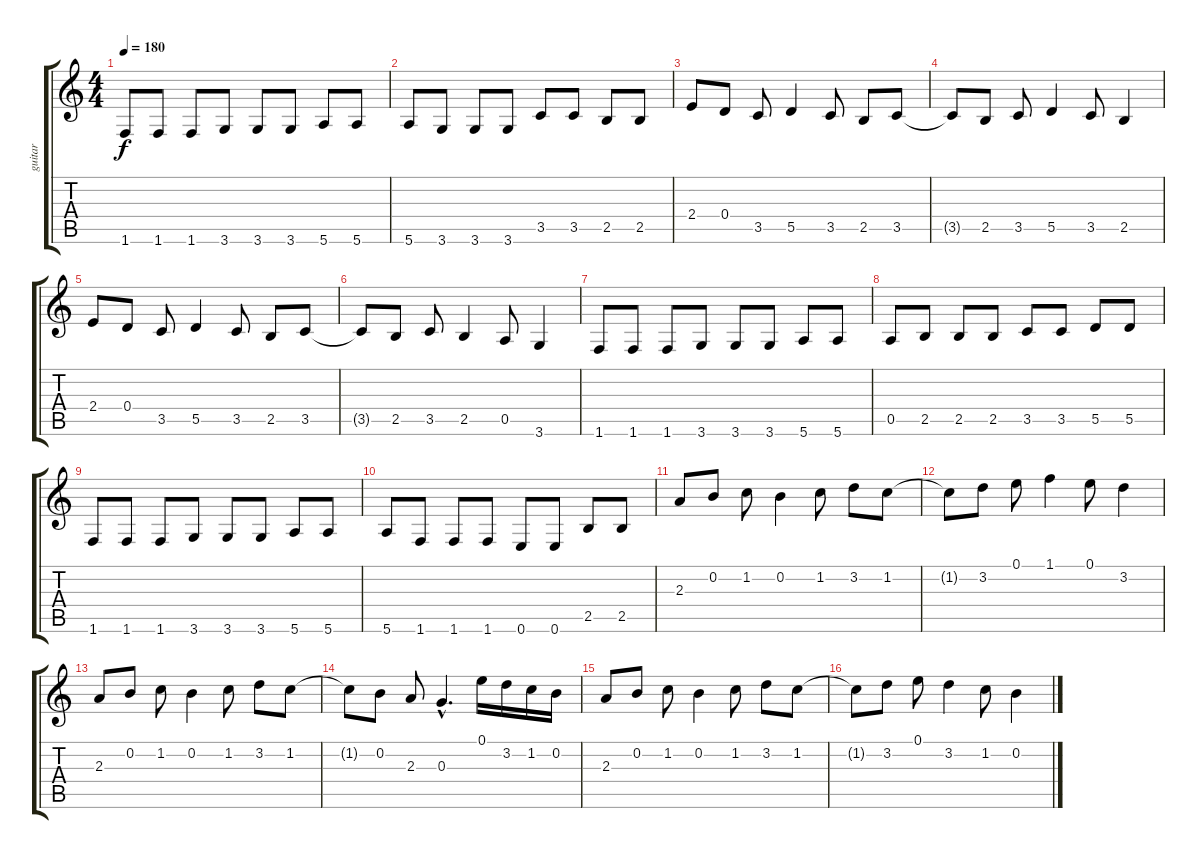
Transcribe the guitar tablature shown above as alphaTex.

\track ("guitar" "guitar") {instrument distortionguitar}
\staff {score tabs}
\tuning (E4 B3 G3 D3 A2 E2) {hide}
\ts (4 4)
\tempo 180
\clef g2
\ks c
1.6.8{dy f} 1.6.8 1.6.8 3.6.8 3.6.8 3.6.8 5.6.8 5.6.8 |
5.6.8 3.6.8 3.6.8 3.6.8 3.5.8 3.5.8 2.5.8 2.5.8 |
2.4.8 0.4.8 3.5.8 5.5.4 3.5.8 2.5.8 3.5.8 |
3.5{t}.8 2.5.8 3.5.8 5.5.4 3.5.8 2.5.4 |
2.4.8 0.4.8 3.5.8 5.5.4 3.5.8 2.5.8 3.5.8 |
3.5{t}.8 2.5.8 3.5.8 2.5.4 0.5.8 3.6.4 |
1.6.8 1.6.8 1.6.8 3.6.8 3.6.8 3.6.8 5.6.8 5.6.8 |
0.5.8 2.5.8 2.5.8 2.5.8 3.5.8 3.5.8 5.5.8 5.5.8 |
1.6.8 1.6.8 1.6.8 3.6.8 3.6.8 3.6.8 5.6.8 5.6.8 |
5.6.8 1.6.8 1.6.8 1.6.8 0.6.8 0.6.8 2.5.8 2.5.8 |
2.3.8 0.2.8 1.2.8 0.2.4 1.2.8 3.2.8 1.2.8 |
1.2{t}.8 3.2.8 0.1.8 1.1.4 0.1.8 3.2.4 |
2.3.8 0.2.8 1.2.8 0.2.4 1.2.8 3.2.8 1.2.8 |
1.2{t}.8 0.2.8 2.3.8 0.3{hac}.4{d} 0.1.16 3.2.16 1.2.16 0.2.16 |
2.3.8 0.2.8 1.2.8 0.2.4 1.2.8 3.2.8 1.2.8 |
1.2{t}.8 3.2.8 0.1.8 3.2.4 1.2.8 0.2.4
